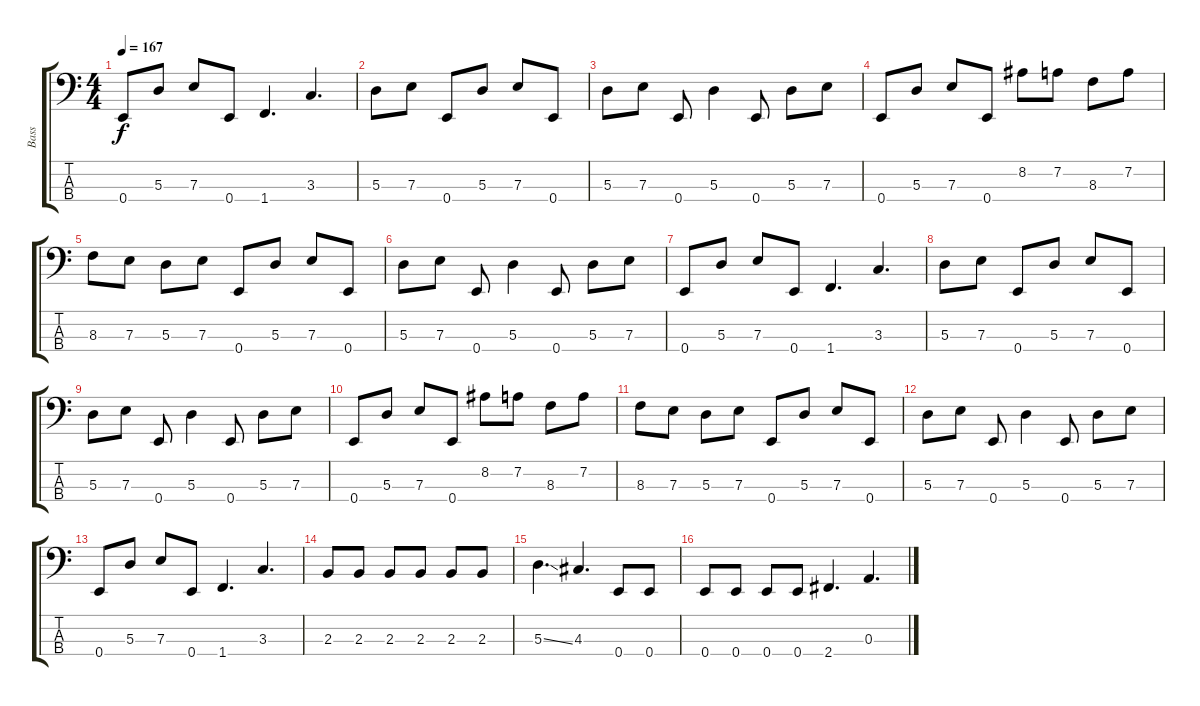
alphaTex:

\track ("Bass" "Bass") {instrument electricbassfinger}
\staff {score tabs}
\tuning (G2 D2 A1 E1) {hide}
\ts (4 4)
\tempo 167
\clef f4
\ks c
0.4.8{dy f} 5.3.8 7.3.8 0.4.8 1.4.4{d} 3.3.4{d} |
5.3.8 7.3.8 0.4.8 5.3.8 7.3.8 0.4.8 |
5.3.8 7.3.8 0.4.8 5.3.4 0.4.8 5.3.8 7.3.8 |
0.4.8 5.3.8 7.3.8 0.4.8 8.2.8 7.2.8 8.3.8 7.2.8 |
8.3.8 7.3.8 5.3.8 7.3.8 0.4.8 5.3.8 7.3.8 0.4.8 |
5.3.8 7.3.8 0.4.8 5.3.4 0.4.8 5.3.8 7.3.8 |
0.4.8 5.3.8 7.3.8 0.4.8 1.4.4{d} 3.3.4{d} |
5.3.8 7.3.8 0.4.8 5.3.8 7.3.8 0.4.8 |
5.3.8 7.3.8 0.4.8 5.3.4 0.4.8 5.3.8 7.3.8 |
0.4.8 5.3.8 7.3.8 0.4.8 8.2.8 7.2.8 8.3.8 7.2.8 |
8.3.8 7.3.8 5.3.8 7.3.8 0.4.8 5.3.8 7.3.8 0.4.8 |
5.3.8 7.3.8 0.4.8 5.3.4 0.4.8 5.3.8 7.3.8 |
0.4.8 5.3.8 7.3.8 0.4.8 1.4.4{d} 3.3.4{d} |
2.3.8 2.3.8 2.3.8 2.3.8 2.3.8 2.3.8 |
5.3{ss}.4{d} 4.3.4{d} 0.4.8 0.4.8 |
0.4.8 0.4.8 0.4.8 0.4.8 2.4.4{d} 0.3.4{d}
